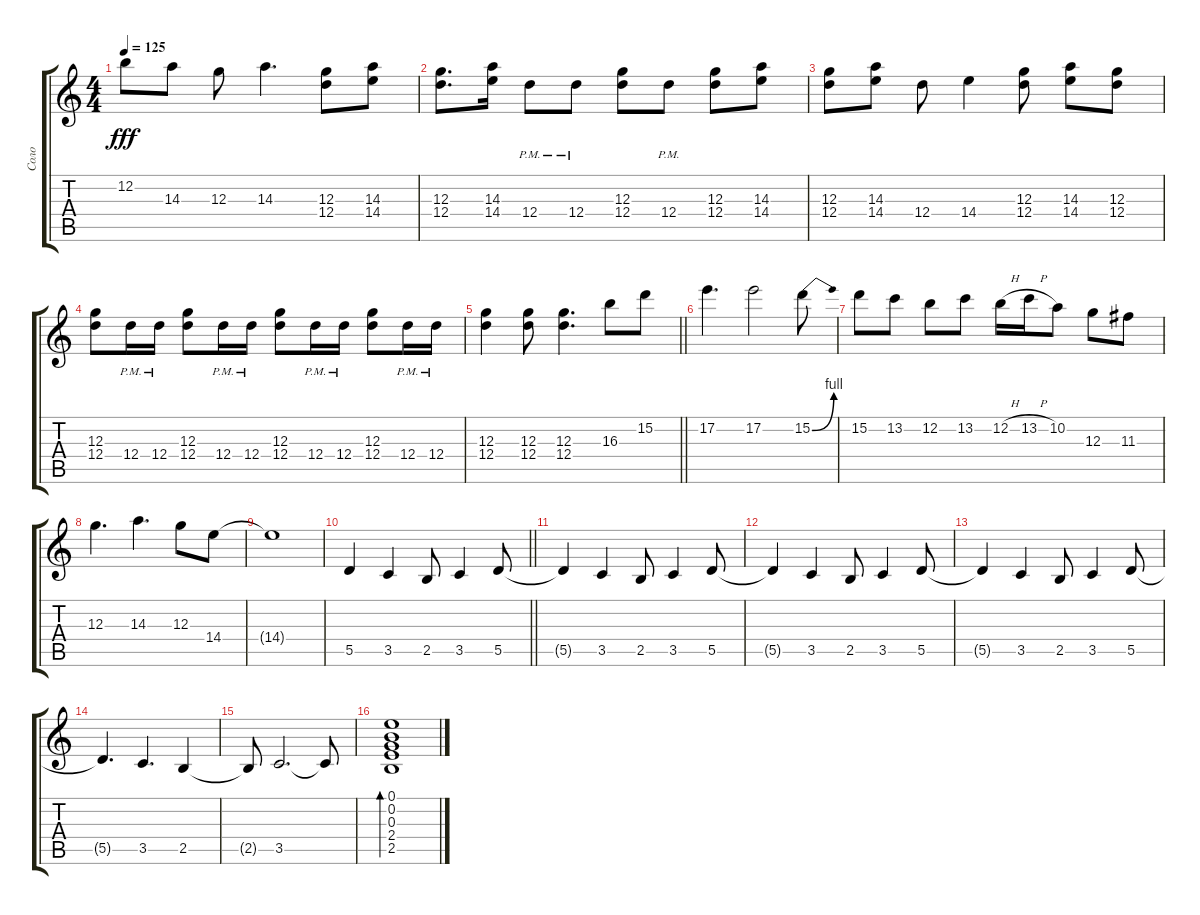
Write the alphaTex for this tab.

\track ("Соло" "Соло") {instrument overdrivenguitar}
\staff {score tabs}
\tuning (E4 B3 G3 D3 A2 E2) {hide}
\ts (4 4)
\tempo 125
\clef g2
\ks c
12.2{t}.8{dy fff} 14.3.8 12.3.8 14.3.4{d} (12.3 12.4).8 (14.3 14.4).8 |
(12.3 12.4).8{d} (14.3 14.4).16 12.4{pm}.8 12.4{pm}.8 (12.3 12.4).8 12.4{pm}.8 (12.3 12.4).8 (14.3 14.4).8 |
(12.3 12.4).8 (14.3 14.4).8 12.4.8 14.4.4 (12.3 12.4).8 (14.3 14.4).8 (12.3 12.4).8 |
(12.3 12.4).8 12.4{pm}.16 12.4{pm}.16 (12.3 12.4).8 12.4{pm}.16 12.4{pm}.16 (12.3 12.4).8 12.4{pm}.16 12.4{pm}.16 (12.3 12.4).8 12.4{pm}.16 12.4{pm}.16 |
\barLineRight lightlight
(12.3 12.4).4 (12.3 12.4).8 (12.3 12.4).4{d} 16.3.8 15.2.8 |
\section ("" " ")
17.2.4{d} 17.2.2 15.2{be (bend 0 0 60 4)}.8 |
15.2.8 13.2.8 12.2.8 13.2.8 12.2{h}.16 13.2{h}.16 10.2.8 12.3.8 11.3.8 |
12.3.4{d} 14.3.4{d} 12.3.8 14.4.8 |
14.4{t}.1 |
\barLineRight lightlight
5.5.4 3.5.4 2.5.8 3.5.4 5.5.8 |
\section ("" " ")
5.5{t}.4 3.5.4 2.5.8 3.5.4 5.5.8 |
5.5{t}.4 3.5.4 2.5.8 3.5.4 5.5.8 |
5.5{t}.4 3.5.4 2.5.8 3.5.4 5.5.8 |
5.5{t}.4{d} 3.5.4{d} 2.5.4 |
2.5{t}.8 3.5.2{d} 3.5{t}.8 |
(0.1 0.2 0.3 2.4 2.5).1{bd 480}
